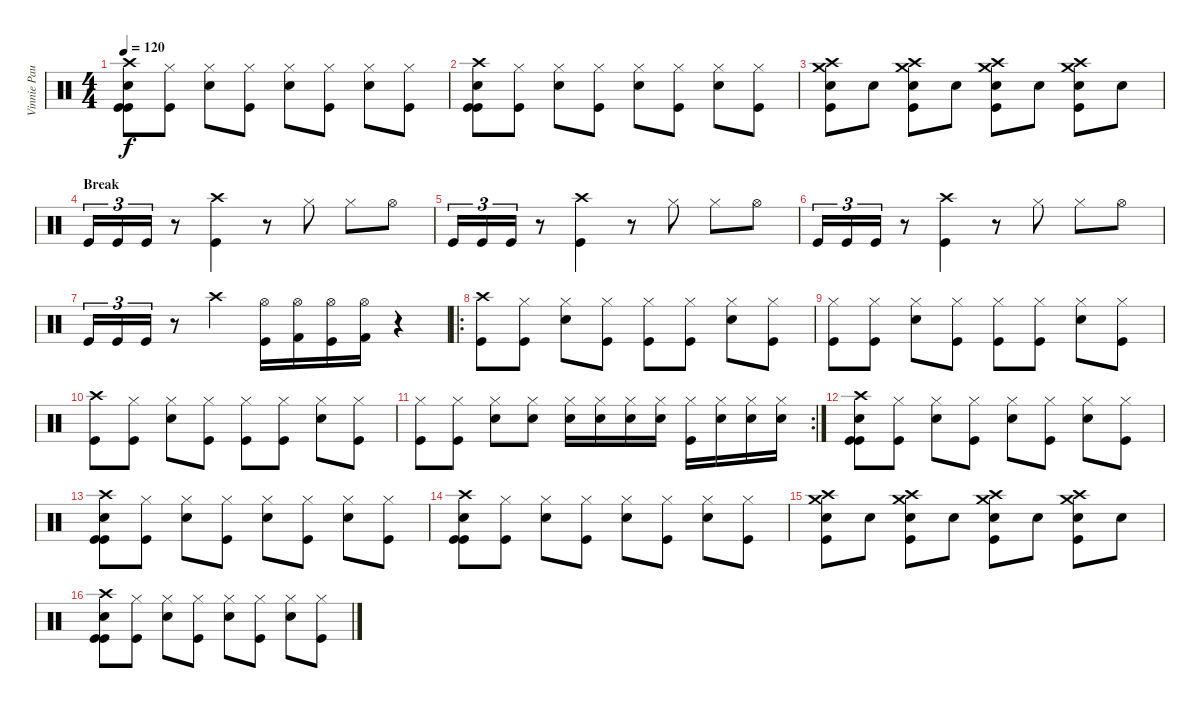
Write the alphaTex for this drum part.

\track ("Vinnie Paul" "Vinnie Pau") {instrument percussion}
\staff {score}
\articulation defaults
\ts (4 4)
\tempo 120
\clef neutral
\ks c
("Crash high (hit)" "Snare (hit) 2" "Kick (hit)" "Kick (hit)").8{dy f} ("Hi-Hat (closed)" "Kick (hit)").8 ("Hi-Hat (closed)" "Snare (hit) 2").8 ("Hi-Hat (closed)" "Kick (hit)").8 ("Hi-Hat (closed)" "Snare (hit) 2").8 ("Hi-Hat (closed)" "Kick (hit)").8 ("Hi-Hat (closed)" "Snare (hit) 2").8 ("Hi-Hat (closed)" "Kick (hit)").8 |
("Crash high (hit)" "Snare (hit) 2" "Kick (hit)" "Kick (hit)").8 ("Hi-Hat (closed)" "Kick (hit)").8 ("Hi-Hat (closed)" "Snare (hit) 2").8 ("Hi-Hat (closed)" "Kick (hit)").8 ("Hi-Hat (closed)" "Snare (hit) 2").8 ("Hi-Hat (closed)" "Kick (hit)").8 ("Hi-Hat (closed)" "Snare (hit) 2").8 ("Hi-Hat (closed)" "Kick (hit)").8 |
("Crash high (hit)" "Crash medium (hit)" "Snare (hit) 2" "Kick (hit)").8 "Snare (hit) 2".8 ("Crash high (hit)" "Crash medium (hit)" "Snare (hit) 2" "Kick (hit)").8 "Snare (hit) 2".8 ("Crash high (hit)" "Crash medium (hit)" "Snare (hit) 2" "Kick (hit)").8 "Snare (hit) 2".8 ("Crash high (hit)" "Crash medium (hit)" "Snare (hit) 2" "Kick (hit)").8 "Snare (hit) 2".8 |
\section ("" "Break")
"Kick (hit)".16{tu (3 2)} "Kick (hit)".16{tu (3 2)} "Kick (hit)".16{tu (3 2)} r.8 ("Crash high (hit)" "Kick (hit)").4 r.8 "Hi-Hat (closed)".8 "Hi-Hat (closed)".8 "Hi-Hat (open)".8 |
"Kick (hit)".16{tu (3 2)} "Kick (hit)".16{tu (3 2)} "Kick (hit)".16{tu (3 2)} r.8 ("Crash high (hit)" "Kick (hit)").4 r.8 "Hi-Hat (closed)".8 "Hi-Hat (closed)".8 "Hi-Hat (open)".8 |
"Kick (hit)".16{tu (3 2)} "Kick (hit)".16{tu (3 2)} "Kick (hit)".16{tu (3 2)} r.8 ("Crash high (hit)" "Kick (hit)").4 r.8 "Hi-Hat (closed)".8 "Hi-Hat (closed)".8 "Hi-Hat (open)".8 |
"Kick (hit)".16{tu (3 2)} "Kick (hit)".16{tu (3 2)} "Kick (hit)".16{tu (3 2)} r.8 "Crash high (hit)".4 ("Hi-Hat (open)" "Kick (hit)").16 ("Hi-Hat (open)" "Kick (hit) 2").16 ("Hi-Hat (open)" "Kick (hit)").16 ("Hi-Hat (open)" "Kick (hit) 2").16 r.4 |
\ro
("Kick (hit)" "Crash high (hit)").8 ("Kick (hit)" "Hi-Hat (closed)").8 ("Snare (hit) 2" "Hi-Hat (closed)").8 ("Kick (hit)" "Hi-Hat (closed)").8 ("Kick (hit)" "Hi-Hat (closed)").8 ("Kick (hit)" "Hi-Hat (closed)").8 ("Snare (hit) 2" "Hi-Hat (closed)").8 ("Kick (hit)" "Hi-Hat (closed)").8 |
("Kick (hit)" "Hi-Hat (closed)").8 ("Kick (hit)" "Hi-Hat (closed)").8 ("Snare (hit) 2" "Hi-Hat (closed)").8 ("Kick (hit)" "Hi-Hat (closed)").8 ("Kick (hit)" "Hi-Hat (closed)").8 ("Kick (hit)" "Hi-Hat (closed)").8 ("Snare (hit) 2" "Hi-Hat (closed)").8 ("Kick (hit)" "Hi-Hat (closed)").8 |
("Kick (hit)" "Crash high (hit)").8 ("Kick (hit)" "Hi-Hat (closed)").8 ("Snare (hit) 2" "Hi-Hat (closed)").8 ("Kick (hit)" "Hi-Hat (closed)").8 ("Kick (hit)" "Hi-Hat (closed)").8 ("Kick (hit)" "Hi-Hat (closed)").8 ("Snare (hit) 2" "Hi-Hat (closed)").8 ("Kick (hit)" "Hi-Hat (closed)").8 |
\rc 2
("Kick (hit)" "Hi-Hat (closed)").8 ("Kick (hit)" "Hi-Hat (closed)").8 ("Snare (hit) 2" "Hi-Hat (closed)").8 ("Snare (hit) 2" "Hi-Hat (closed)").8 ("Snare (hit) 2" "Hi-Hat (closed)").16 ("Snare (hit) 2" "Hi-Hat (closed)").16 ("Snare (hit) 2" "Hi-Hat (closed)").16 ("Snare (hit) 2" "Hi-Hat (closed)").16 ("Kick (hit)" "Hi-Hat (closed)").16 ("Snare (hit) 2" "Hi-Hat (closed)").16 ("Snare (hit) 2" "Hi-Hat (closed)").16 ("Snare (hit) 2" "Hi-Hat (closed)").16 |
("Crash high (hit)" "Snare (hit) 2" "Kick (hit)" "Kick (hit)").8 ("Hi-Hat (closed)" "Kick (hit)").8 ("Hi-Hat (closed)" "Snare (hit) 2").8 ("Hi-Hat (closed)" "Kick (hit)").8 ("Hi-Hat (closed)" "Snare (hit) 2").8 ("Hi-Hat (closed)" "Kick (hit)").8 ("Hi-Hat (closed)" "Snare (hit) 2").8 ("Hi-Hat (closed)" "Kick (hit)").8 |
("Crash high (hit)" "Snare (hit) 2" "Kick (hit)" "Kick (hit)").8 ("Hi-Hat (closed)" "Kick (hit)").8 ("Hi-Hat (closed)" "Snare (hit) 2").8 ("Hi-Hat (closed)" "Kick (hit)").8 ("Hi-Hat (closed)" "Snare (hit) 2").8 ("Hi-Hat (closed)" "Kick (hit)").8 ("Hi-Hat (closed)" "Snare (hit) 2").8 ("Hi-Hat (closed)" "Kick (hit)").8 |
("Crash high (hit)" "Snare (hit) 2" "Kick (hit)" "Kick (hit)").8 ("Hi-Hat (closed)" "Kick (hit)").8 ("Hi-Hat (closed)" "Snare (hit) 2").8 ("Hi-Hat (closed)" "Kick (hit)").8 ("Hi-Hat (closed)" "Snare (hit) 2").8 ("Hi-Hat (closed)" "Kick (hit)").8 ("Hi-Hat (closed)" "Snare (hit) 2").8 ("Hi-Hat (closed)" "Kick (hit)").8 |
("Crash high (hit)" "Crash medium (hit)" "Snare (hit) 2" "Kick (hit)").8 "Snare (hit) 2".8 ("Crash high (hit)" "Crash medium (hit)" "Snare (hit) 2" "Kick (hit)").8 "Snare (hit) 2".8 ("Crash high (hit)" "Crash medium (hit)" "Snare (hit) 2" "Kick (hit)").8 "Snare (hit) 2".8 ("Crash high (hit)" "Crash medium (hit)" "Snare (hit) 2" "Kick (hit)").8 "Snare (hit) 2".8 |
("Crash high (hit)" "Snare (hit) 2" "Kick (hit)" "Kick (hit)").8 ("Hi-Hat (closed)" "Kick (hit)").8 ("Hi-Hat (closed)" "Snare (hit) 2").8 ("Hi-Hat (closed)" "Kick (hit)").8 ("Hi-Hat (closed)" "Snare (hit) 2").8 ("Hi-Hat (closed)" "Kick (hit)").8 ("Hi-Hat (closed)" "Snare (hit) 2").8 ("Hi-Hat (closed)" "Kick (hit)").8
